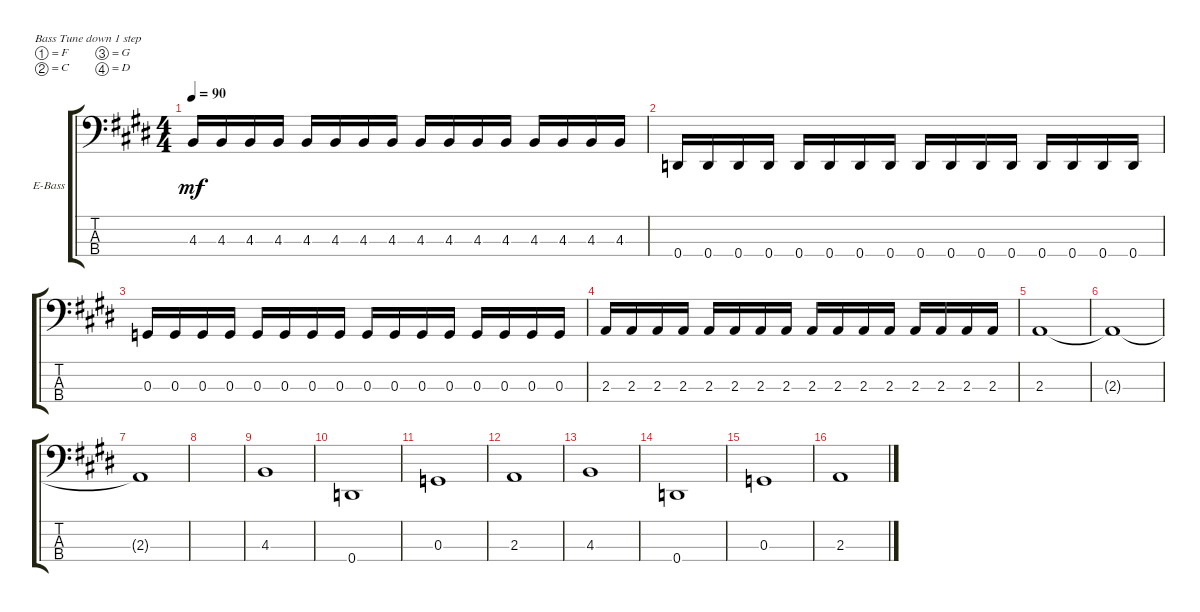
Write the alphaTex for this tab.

\defaultSystemsLayout 4
\bracketExtendMode groupsimilarinstruments
\firstSystemTrackNameOrientation horizontal
\otherSystemsTrackNameOrientation horizontal
\track ("Electric Bass" "E-Bass") {instrument electricbassfinger}
\staff {score tabs}
\tuning (F2 C2 G1 D1)
\ts (4 4)
\tempo 90
\clef f4
\ks e
4.3.16{dy mf} 4.3.16 4.3.16 4.3.16 4.3.16 4.3.16 4.3.16 4.3.16 4.3.16 4.3.16 4.3.16 4.3.16 4.3.16 4.3.16 4.3.16 4.3.16 |
0.4.16 0.4.16 0.4.16 0.4.16 0.4.16 0.4.16 0.4.16 0.4.16 0.4.16 0.4.16 0.4.16 0.4.16 0.4.16 0.4.16 0.4.16 0.4.16 |
0.3.16 0.3.16 0.3.16 0.3.16 0.3.16 0.3.16 0.3.16 0.3.16 0.3.16 0.3.16 0.3.16 0.3.16 0.3.16 0.3.16 0.3.16 0.3.16 |
2.3.16 2.3.16 2.3.16 2.3.16 2.3.16 2.3.16 2.3.16 2.3.16 2.3.16 2.3.16 2.3.16 2.3.16 2.3.16 2.3.16 2.3.16 2.3.16 |
2.3.1 |
2.3{t}.1 |
2.3{t}.1 |
|
4.3.1 |
0.4.1 |
0.3.1 |
2.3.1 |
4.3.1 |
0.4.1 |
0.3.1 |
2.3.1
